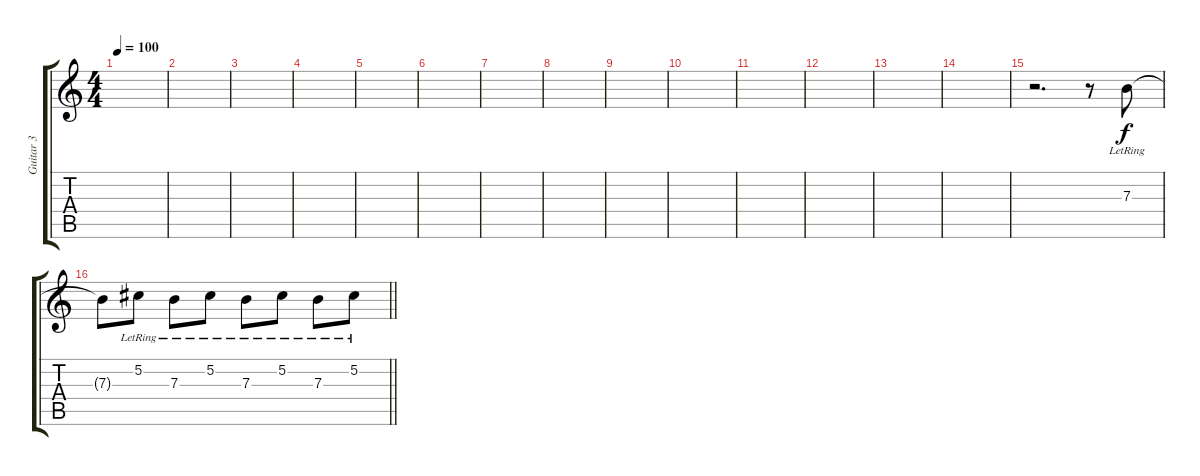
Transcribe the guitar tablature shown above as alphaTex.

\track ("Guitar 3" "Guitar 3") {instrument overdrivenguitar}
\staff {score tabs}
\tuning (Db4 Ab3 E3 B2 Gb2 B1) {hide}
\ts (4 4)
\tempo 100
\clef g2
\ks c
|
|
|
|
|
|
|
|
|
|
|
|
|
|
r.2{d instrument electricguitarjazz} r.8 7.3{lr}.8 |
\barLineRight lightlight
7.3{t}.8 5.2{lr}.8 7.3{lr}.8 5.2{lr}.8 7.3{lr}.8 5.2{lr}.8 7.3{lr}.8 5.2{lr}.8
